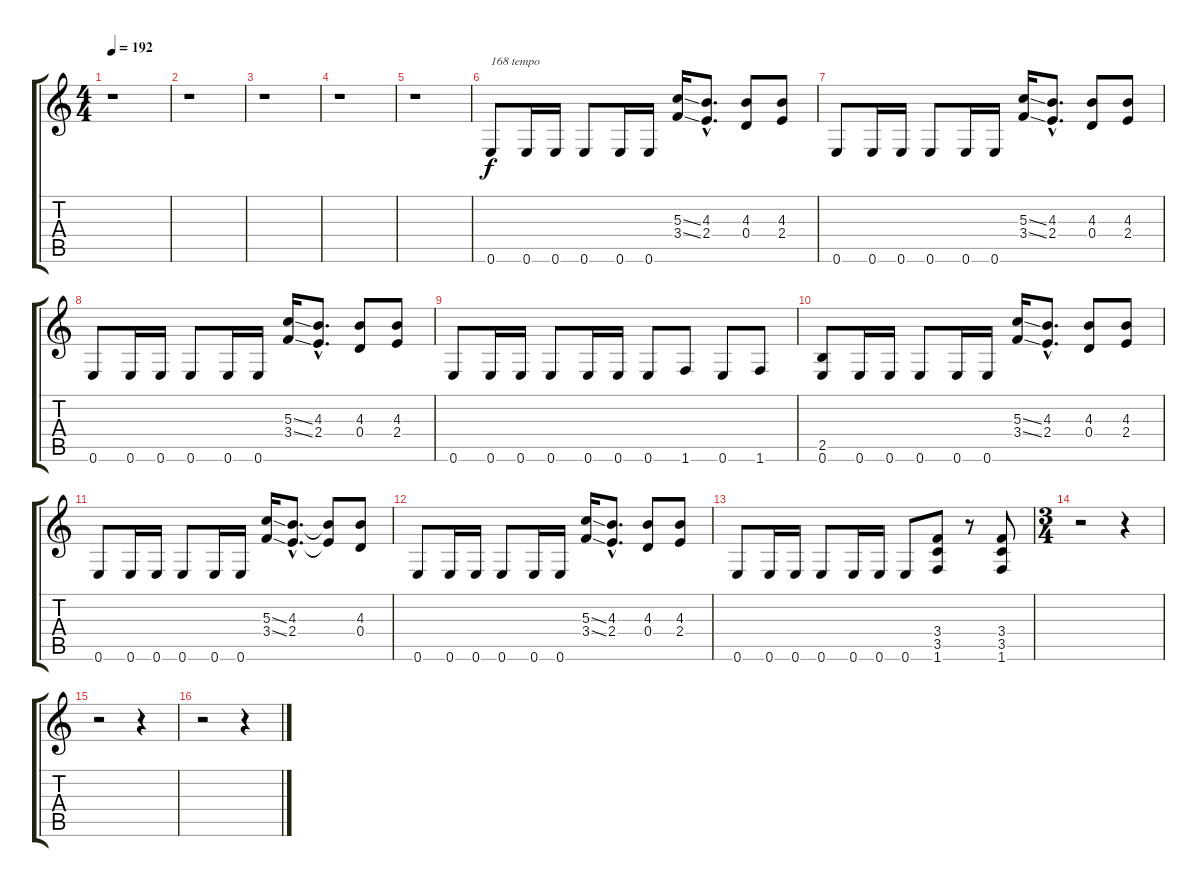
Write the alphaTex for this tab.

\track "" {instrument distortionguitar}
\staff {score tabs}
\tuning (E4 B3 G3 D3 A2 E2) {hide}
\ts (4 4)
\tempo 192
\clef g2
\ks c
r.1{dy f} |
r.1 |
r.1 |
r.1 |
r.1 |
0.6.8{txt "168 tempo"} 0.6.16 0.6.16 0.6.8 0.6.16 0.6.16 (5.3{ss} 3.4{ss}).16 (4.3{hac} 2.4{hac}).8{d} (4.3 0.4).8 (4.3 2.4).8 |
0.6.8 0.6.16 0.6.16 0.6.8 0.6.16 0.6.16 (5.3{ss} 3.4{ss}).16 (4.3{hac} 2.4{hac}).8{d} (4.3 0.4).8 (4.3 2.4).8 |
0.6.8 0.6.16 0.6.16 0.6.8 0.6.16 0.6.16 (5.3{ss} 3.4{ss}).16 (4.3{hac} 2.4{hac}).8{d} (4.3 0.4).8 (4.3 2.4).8 |
0.6.8 0.6.16 0.6.16 0.6.8 0.6.16 0.6.16 0.6.8 1.6.8 0.6.8 1.6.8 |
(2.5 0.6).8 0.6.16 0.6.16 0.6.8 0.6.16 0.6.16 (5.3{ss} 3.4{ss}).16 (4.3{hac} 2.4{hac}).8{d} (4.3 0.4).8 (4.3 2.4).8 |
0.6.8 0.6.16 0.6.16 0.6.8 0.6.16 0.6.16 (5.3{ss} 3.4{ss}).16 (4.3{hac} 2.4{hac}).8{d} (4.3{t} 2.4{t}).8 (4.3 0.4).8 |
0.6.8 0.6.16 0.6.16 0.6.8 0.6.16 0.6.16 (5.3{ss} 3.4{ss}).16 (4.3{hac} 2.4{hac}).8{d} (4.3 0.4).8 (4.3 2.4).8 |
0.6.8 0.6.16 0.6.16 0.6.8 0.6.16 0.6.16 0.6.8 (3.4 3.5 1.6).8 r.8 (3.4 3.5 1.6).8 |
\ts (3 4)
r.2 r.4 |
r.2 r.4 |
r.2 r.4
